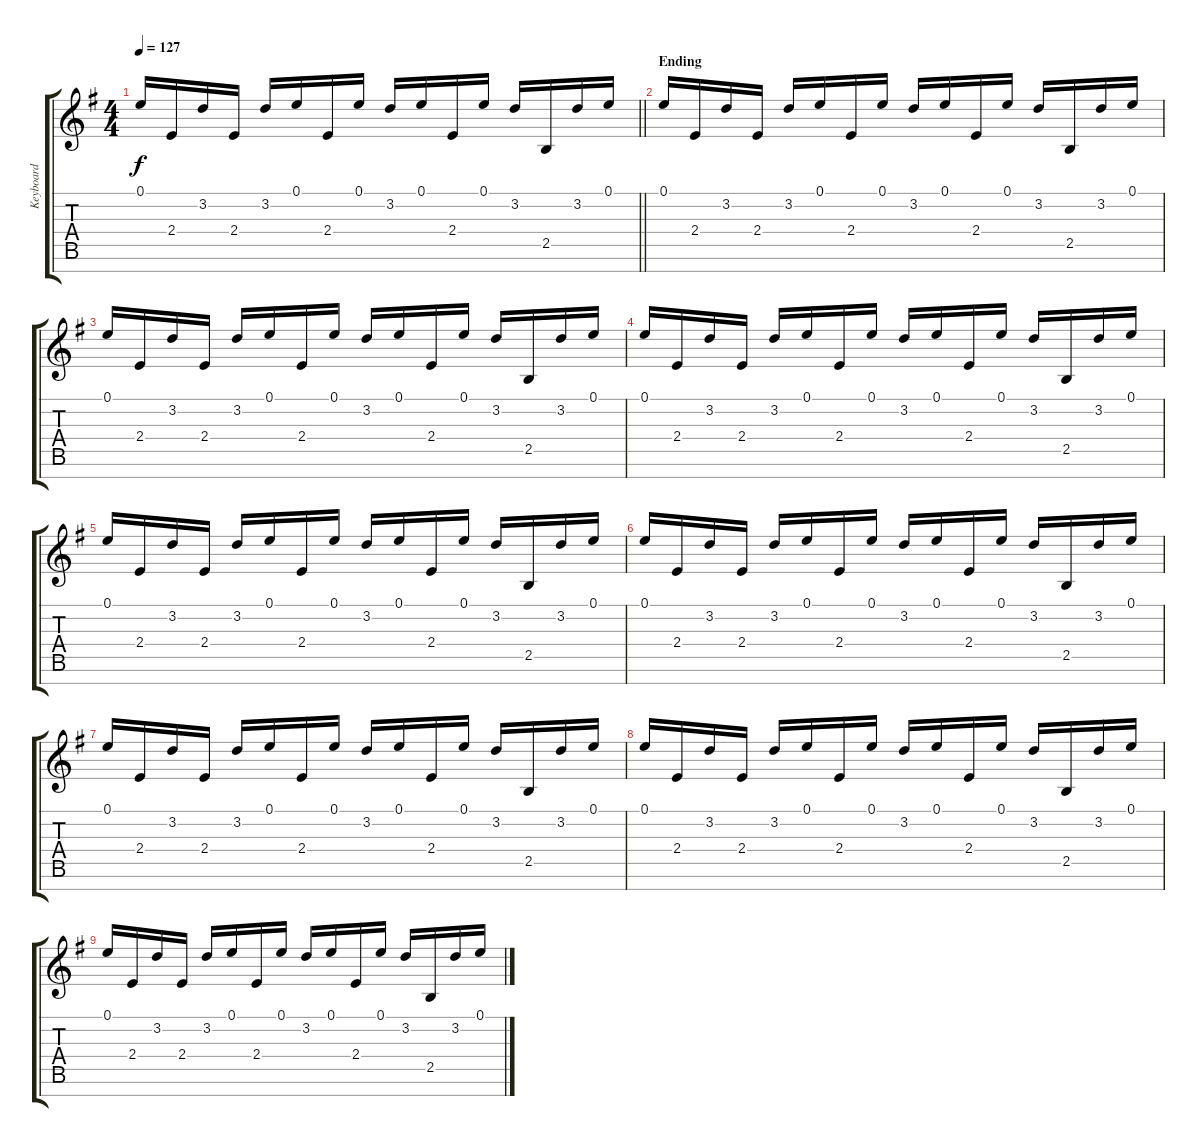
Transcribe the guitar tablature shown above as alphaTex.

\track ("Keyboard" "Keyboard") {instrument synthbass1}
\staff {score tabs}
\tuning (E4 B3 G3 D3 A2 E2 B1) {hide}
\ts (4 4)
\tempo 127
\clef g2
\barLineRight lightlight
\ks eminor
0.1.16{dy f} 2.4.16 3.2.16 2.4.16 3.2.16 0.1.16 2.4.16 0.1.16 3.2.16 0.1.16 2.4.16 0.1.16 3.2.16 2.5.16 3.2.16 0.1.16 |
\section ("" "Ending")
0.1.16 2.4.16 3.2.16 2.4.16 3.2.16 0.1.16 2.4.16 0.1.16 3.2.16 0.1.16 2.4.16 0.1.16 3.2.16 2.5.16 3.2.16 0.1.16 |
0.1.16 2.4.16 3.2.16 2.4.16 3.2.16 0.1.16 2.4.16 0.1.16 3.2.16 0.1.16 2.4.16 0.1.16 3.2.16 2.5.16 3.2.16 0.1.16 |
0.1.16 2.4.16 3.2.16 2.4.16 3.2.16 0.1.16 2.4.16 0.1.16 3.2.16 0.1.16 2.4.16 0.1.16 3.2.16 2.5.16 3.2.16 0.1.16 |
0.1.16 2.4.16 3.2.16 2.4.16 3.2.16 0.1.16 2.4.16 0.1.16 3.2.16 0.1.16 2.4.16 0.1.16 3.2.16 2.5.16 3.2.16 0.1.16 |
0.1.16 2.4.16 3.2.16 2.4.16 3.2.16 0.1.16 2.4.16 0.1.16 3.2.16 0.1.16 2.4.16 0.1.16 3.2.16 2.5.16 3.2.16 0.1.16 |
0.1.16 2.4.16 3.2.16 2.4.16 3.2.16 0.1.16 2.4.16 0.1.16 3.2.16 0.1.16 2.4.16 0.1.16 3.2.16 2.5.16 3.2.16 0.1.16 |
0.1.16 2.4.16 3.2.16 2.4.16 3.2.16 0.1.16 2.4.16 0.1.16 3.2.16 0.1.16 2.4.16 0.1.16 3.2.16 2.5.16 3.2.16 0.1.16 |
0.1.16 2.4.16 3.2.16 2.4.16 3.2.16 0.1.16 2.4.16 0.1.16 3.2.16 0.1.16 2.4.16 0.1.16 3.2.16 2.5.16 3.2.16 0.1.16
